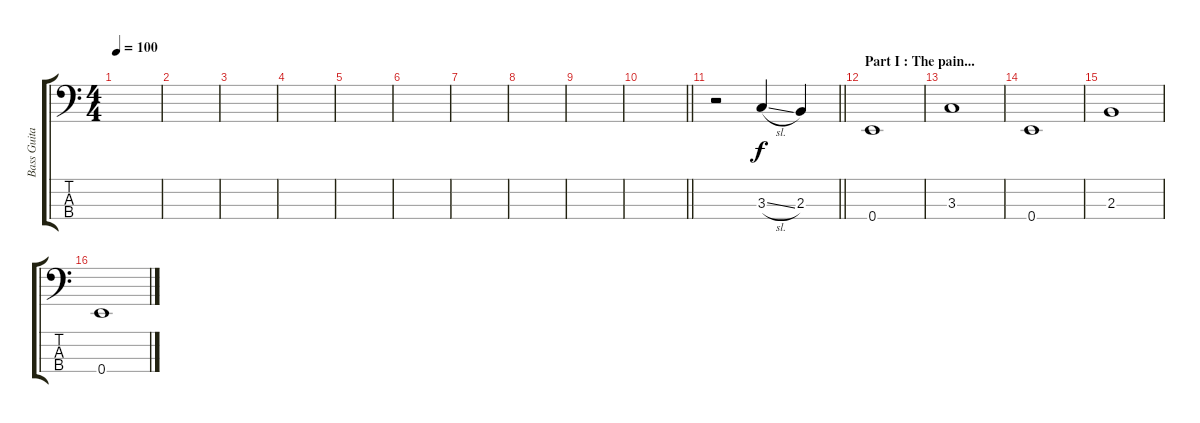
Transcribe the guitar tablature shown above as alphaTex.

\track ("Bass Guitar" "Bass Guita") {instrument electricbassfinger}
\staff {score tabs}
\tuning (G2 D2 A1 E1) {hide}
\ts (4 4)
\tempo 100
\clef f4
\ks c
|
|
|
|
|
|
|
|
|
\barLineRight lightlight
|
\barLineRight lightlight
r.2 3.3{sl}.4 2.3.4 |
\section ("" "Part I : The pain...")
0.4.1 |
3.3.1 |
0.4.1 |
2.3.1 |
0.4.1
